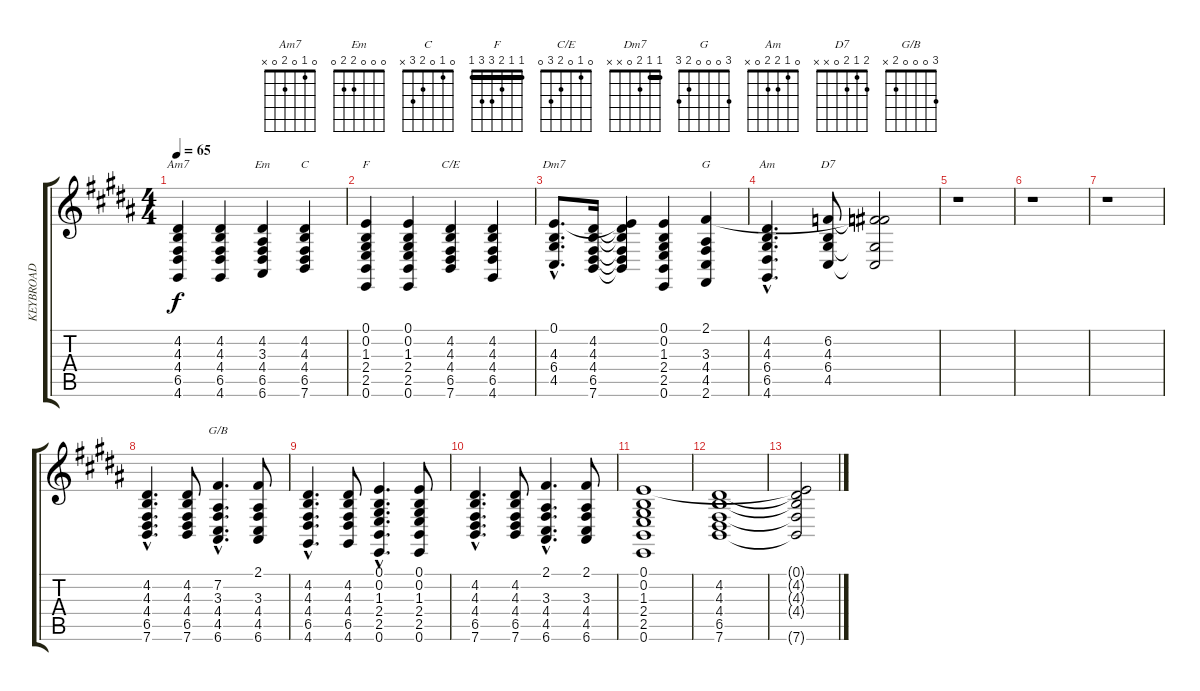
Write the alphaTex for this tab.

\track ("KEYBROAD" "KEYBROAD") {instrument stringensemble1}
\staff {score tabs}
\tuning (E4 B3 G3 D3 A2 E2) {hide}
\chord ("Am7" 0 1 0 2 0 x)
\chord ("Em" 0 0 0 2 2 0)
\chord ("C" 0 1 0 2 3 x)
\chord ("F" 1 1 2 3 3 1) {barre 1}
\chord ("C/E" 0 1 0 2 3 0)
\chord ("Dm7" 1 1 2 0 x x) {barre 1}
\chord ("G" 3 0 0 0 2 3)
\chord ("Am" 0 1 2 2 0 x)
\chord ("D7" 2 1 2 0 x x)
\chord ("G/B" 3 0 0 0 2 x)
\ts (4 4)
\tempo 65
\clef g2
\ks b
(4.2 4.3 4.4 6.5 4.6).4{ch "Am7" dy f} (4.2 4.3 4.4 6.5 4.6).4 (4.2 3.3 4.4 6.5 6.6).4{ch "Em"} (4.2 4.3 4.4 6.5 7.6).4{ch "C"} |
(0.1 0.2 1.3 2.4 2.5 0.6).4{ch "F"} (0.1 0.2 1.3 2.4 2.5 0.6).4 (4.2 4.3 4.4 6.5 7.6).4{ch "C/E"} (4.2 4.3 4.4 6.5 4.6).4 |
(0.1{hac} 4.3{hac} 6.4{hac} 4.5{hac}).8{d ch "Dm7"} (4.2 4.3 4.4 6.5 7.6).16 (0.1{t} 4.2{t} 4.3{t} 4.4{t} 6.5{t} 7.6{t}).4 (0.1 0.2 1.3 2.4 2.5 0.6).4 (2.1 3.3 4.4 4.5 2.6).4{ch "G"} |
(4.2{hac} 4.3{hac} 6.4{hac} 6.5{hac} 4.6{hac}).4{d ch "Am"} (6.2 4.3 6.4 4.5).8{ch "D7"} (2.1{t} 6.2{t} 6.4{t} 4.5{t}).2 |
r.1 |
r.1 |
r.1 |
(4.2{hac} 4.3{hac} 4.4{hac} 6.5{hac} 7.6{hac}).4{d} (4.2 4.3 4.4 6.5 7.6).8 (7.2{hac} 3.3{hac} 4.4{hac} 4.5{hac} 6.6{hac}).4{d ch "G/B"} (2.1 3.3 4.4 4.5 6.6).8 |
(4.2{hac} 4.3{hac} 4.4{hac} 6.5{hac} 4.6{hac}).4{d} (4.2 4.3 4.4 6.5 4.6).8 (0.1{hac} 0.2{hac} 1.3{hac} 2.4{hac} 2.5{hac} 0.6{hac}).4{d} (0.1 0.2 1.3 2.4 2.5 0.6).8 |
(4.2{hac} 4.3{hac} 4.4{hac} 6.5{hac} 7.6{hac}).4{d} (4.2 4.3 4.4 6.5 7.6).8 (2.1{hac} 3.3{hac} 4.4{hac} 4.5{hac} 6.6{hac}).4{d} (2.1 3.3 4.4 4.5 6.6).8 |
(0.1 0.2 1.3 2.4 2.5 0.6).1 |
(4.2 4.3 4.4 6.5 7.6).1 |
(0.1{t} 4.2{t} 4.3{t} 4.4{t} 7.6{t}).2
